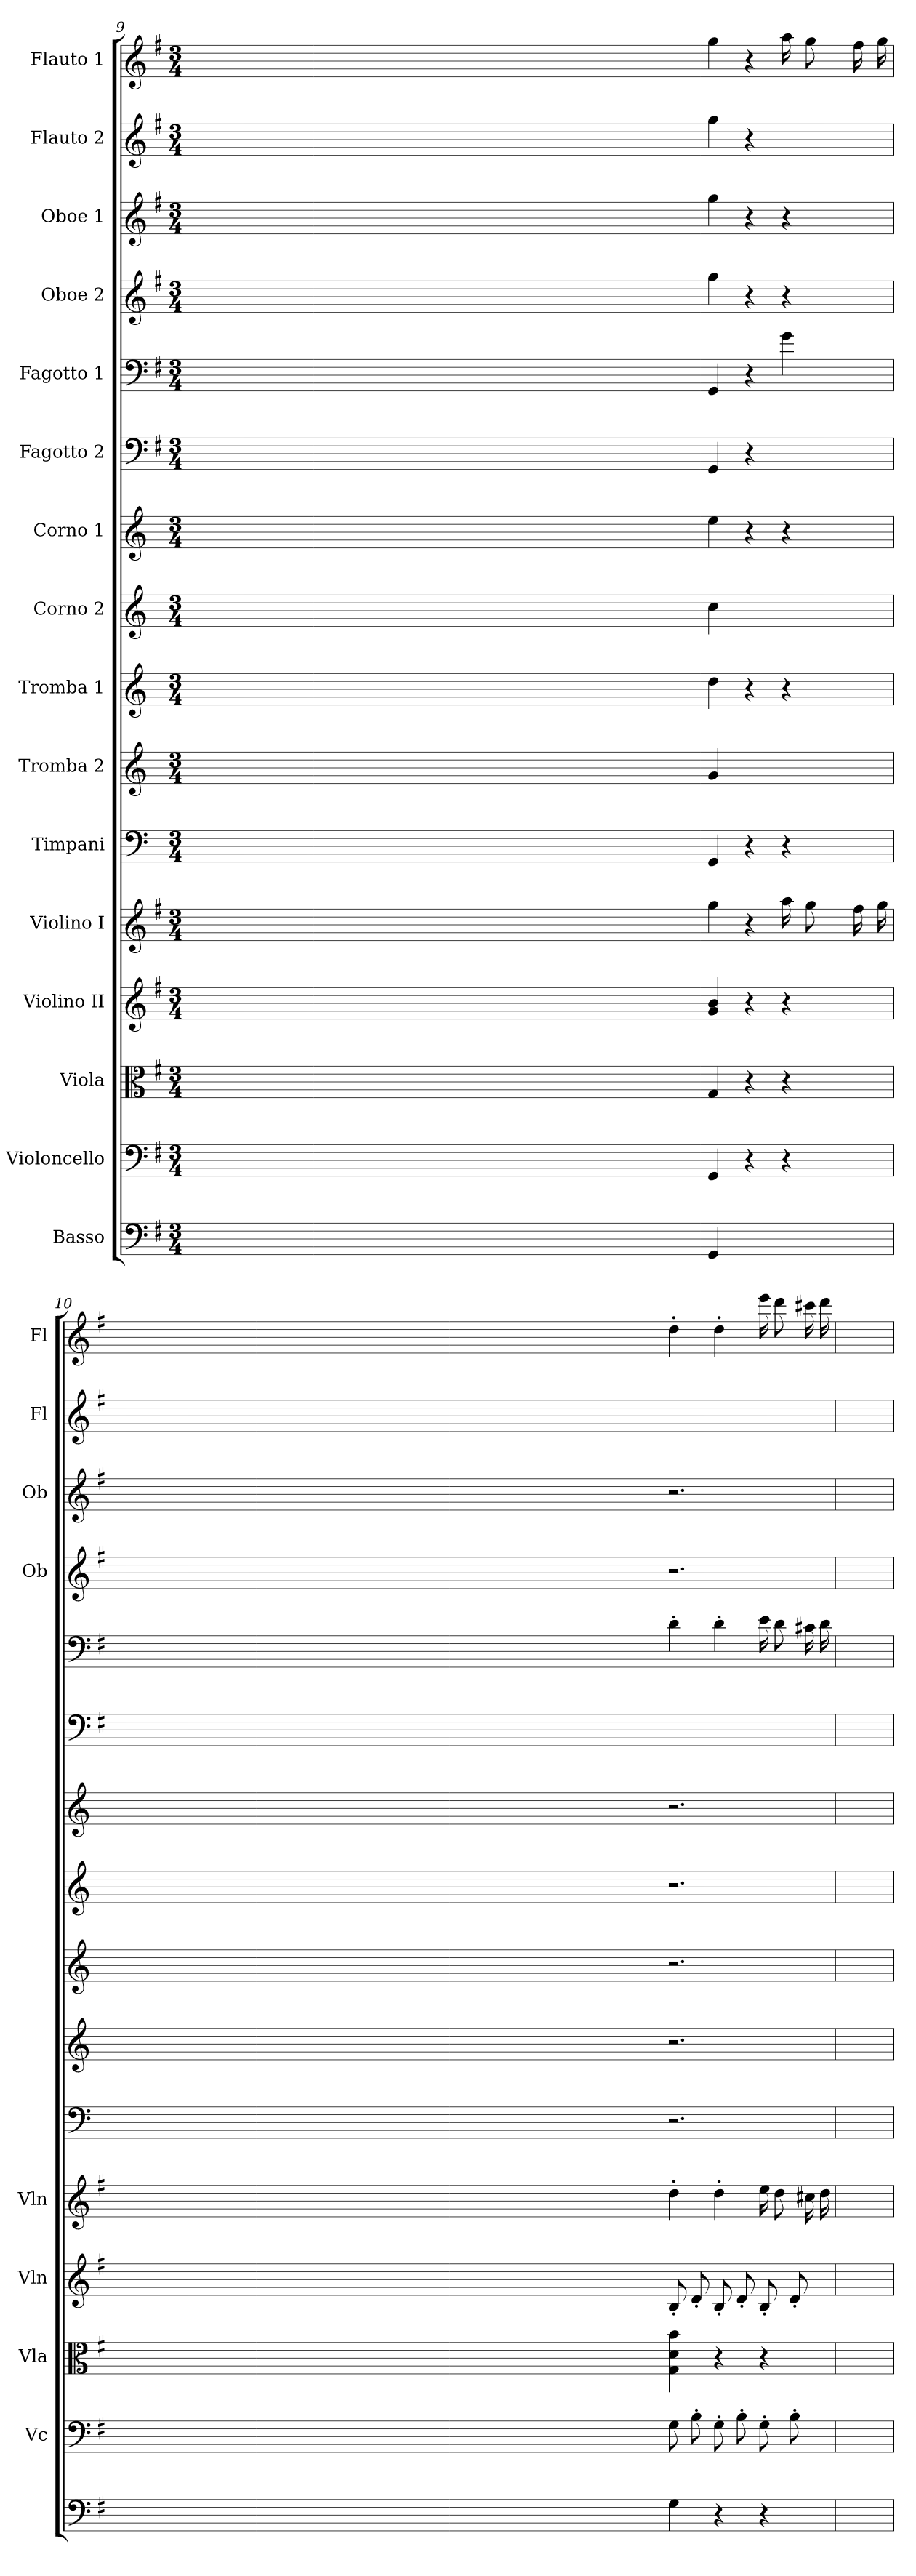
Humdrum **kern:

**kern	**kern	**kern	**kern	**kern	**kern	**kern	**kern	**kern	**kern	**kern	**kern	**kern	**kern	**kern	**kern
*part16	*part15	*part14	*part13	*part12	*part11	*part10	*part9	*part8	*part7	*part6	*part5	*part4	*part3	*part2	*part1
*staff16	*staff15	*staff14	*staff13	*staff12	*staff11	*staff10	*staff9	*staff8	*staff7	*staff6	*staff5	*staff4	*staff3	*staff2	*staff1
*I"Basso	*I"Violoncello	*I"Viola	*I"Violino II	*I"Violino I	*I"Timpani	*I"Tromba 2	*I"Tromba 1	*I"Corno 2	*I"Corno 1	*I"Fagotto 2	*I"Fagotto 1	*I"Oboe 2	*I"Oboe 1	*I"Flauto 2	*I"Flauto 1
*	*I'Vc	*I'Vla	*I'Vln	*I'Vln	*	*	*	*	*	*	*	*I'Ob	*I'Ob	*I'Fl	*I'Fl
*clefF4	*clefF4	*clefC3	*clefG2	*clefG2	*clefF4	*clefG2	*clefG2	*clefG2	*clefG2	*clefF4	*clefF4	*clefG2	*clefG2	*clefG2	*clefG2
*ITrd7c12	*	*	*	*	*	*ITrd1c2	*ITrd1c2	*ITrd3c5	*ITrd3c5	*	*	*	*	*	*
*k[f#]	*k[f#]	*k[f#]	*k[f#]	*k[f#]	*	*	*	*	*	*k[f#]	*k[f#]	*k[f#]	*k[f#]	*k[f#]	*k[f#]
*M3/4	*M3/4	*M3/4	*M3/4	*M3/4	*M3/4	*M3/4	*M3/4	*M3/4	*M3/4	*M3/4	*M3/4	*M3/4	*M3/4	*M3/4	*M3/4
=9	=9	=9	=9	=9	=9	=9	=9	=9	=9	=9	=9	=9	=9	=9	=9
2.ryy	2.ryy	2.ryy	2.ryy	2.ryy	2.ryy	2.ryy	2.ryy	2.ryy	2.ryy	2.ryy	2.ryy	2.ryy	2.ryy	2.ryy	2.ryy
4ryy	4ryy	4ryy	4ryy	4ryy	4ryy	4ryy	4ryy	4ryy	4ryy	4ryy	4ryy	4ryy	4ryy	4ryy	4ryy
1ryy	1ryy	1ryy	1ryy	1ryy	1ryy	1ryy	1ryy	1ryy	1ryy	1ryy	1ryy	1ryy	1ryy	1ryy	1ryy
1ryy	1ryy	1ryy	1ryy	1ryy	1ryy	1ryy	1ryy	1ryy	1ryy	1ryy	1ryy	1ryy	1ryy	1ryy	1ryy
1ryy	1ryy	1ryy	1ryy	1ryy	1ryy	1ryy	1ryy	1ryy	1ryy	1ryy	1ryy	1ryy	1ryy	1ryy	1ryy
1ryy	1ryy	1ryy	1ryy	1ryy	1ryy	1ryy	1ryy	1ryy	1ryy	1ryy	1ryy	1ryy	1ryy	1ryy	1ryy
2.ryy	2.ryy	2.ryy	2.ryy	2.ryy	2.ryy	2.ryy	2.ryy	2.ryy	2.ryy	2.ryy	2.ryy	2.ryy	2.ryy	2.ryy	2.ryy
4GGG	4GG	4G	4g 4b	4gg	4GG	4f	4cc	4g	4b	4GG	4GG	4gg	4gg	4gg	4gg
4ryy	4r	4r	4r	4r	4r	4ryy	4r	4ryy	4r	4r	4r	4r	4r	4r	4r
4ryy	4r	4r	4r	16aa	4r	4ryy	4r	4ryy	4r	48ryy	4g	4r	4r	48ryy	16aa
.	.	.	.	.	.	.	.	.	.	48ryy	.	.	.	48ryy	.
.	.	.	.	.	.	.	.	.	.	48ryy	.	.	.	48ryy	.
.	.	.	.	8gg	.	.	.	.	.	48ryy	.	.	.	48ryy	8gg
.	.	.	.	.	.	.	.	.	.	48ryy	.	.	.	48ryy	.
.	.	.	.	.	.	.	.	.	.	48ryy	.	.	.	48ryy	.
.	.	.	.	.	.	.	.	.	.	48ryy	.	.	.	48ryy	.
.	.	.	.	.	.	.	.	.	.	48ryy	.	.	.	48ryy	.
.	.	.	.	.	.	.	.	.	.	48ryy	.	.	.	48ryy	.
.	.	.	.	16ff#	.	.	.	.	.	48ryy	.	.	.	48ryy	16ff#
.	.	.	.	.	.	.	.	.	.	48ryy	.	.	.	48ryy	.
.	.	.	.	.	.	.	.	.	.	48ryy	.	.	.	48ryy	.
16ryy	16ryy	16ryy	16ryy	16gg	16ryy	16ryy	16ryy	16ryy	16ryy	16ryy	16ryy	16ryy	16ryy	16ryy	16gg
=10	=10	=10	=10	=10	=10	=10	=10	=10	=10	=10	=10	=10	=10	=10	=10
4ryy	4ryy	4ryy	4ryy	4ryy	4ryy	4ryy	4ryy	4ryy	4ryy	4ryy	4ryy	4ryy	4ryy	4ryy	4ryy
2.ryy	2.ryy	2.ryy	2.ryy	2.ryy	2.ryy	2.ryy	2.ryy	2.ryy	2.ryy	2.ryy	2.ryy	2.ryy	2.ryy	2.ryy	2.ryy
1ryy	1ryy	1ryy	1ryy	1ryy	1ryy	1ryy	1ryy	1ryy	1ryy	1ryy	1ryy	1ryy	1ryy	1ryy	1ryy
1ryy	1ryy	1ryy	1ryy	1ryy	1ryy	1ryy	1ryy	1ryy	1ryy	1ryy	1ryy	1ryy	1ryy	1ryy	1ryy
1ryy	1ryy	1ryy	1ryy	1ryy	1ryy	1ryy	1ryy	1ryy	1ryy	1ryy	1ryy	1ryy	1ryy	1ryy	1ryy
1ryy	1ryy	1ryy	1ryy	1ryy	1ryy	1ryy	1ryy	1ryy	1ryy	1ryy	1ryy	1ryy	1ryy	1ryy	1ryy
1ryy	1ryy	1ryy	1ryy	1ryy	1ryy	1ryy	1ryy	1ryy	1ryy	1ryy	1ryy	1ryy	1ryy	1ryy	1ryy
2ryy	2ryy	2ryy	2ryy	2ryy	2ryy	2ryy	2ryy	2ryy	2ryy	2ryy	2ryy	2ryy	2ryy	2ryy	2ryy
4GG	8G	4G 4d 4b	8B'	4dd'	2.r	2.r	2.r	2.r	2.r	2.ryy	4d'	2.r	2.r	2.ryy	4dd'
.	8B'	.	8d'	.	.	.	.	.	.	.	.	.	.	.	.
4r	8G'	4r	8B'	4dd'	.	.	.	.	.	.	4d'	.	.	.	4dd'
.	8B'	.	8d'	.	.	.	.	.	.	.	.	.	.	.	.
4r	8G'	4r	8B'	16ee	.	.	.	.	.	.	16e	.	.	.	16eee
.	.	.	.	8dd	.	.	.	.	.	.	8d	.	.	.	8ddd
.	8B'	.	8d'	.	.	.	.	.	.	.	.	.	.	.	.
.	.	.	.	16cc#X	.	.	.	.	.	.	16c#X	.	.	.	16ccc#X
16ryy	16ryy	16ryy	16ryy	16dd	16ryy	16ryy	16ryy	16ryy	16ryy	16ryy	16d	16ryy	16ryy	16ryy	16ddd
=11	=11	=11	=11	=11	=11	=11	=11	=11	=11	=11	=11	=11	=11	=11	=11
4ryy	4ryy	4ryy	4ryy	4ryy	4ryy	4ryy	4ryy	4ryy	4ryy	4ryy	4ryy	4ryy	4ryy	4ryy	4ryy
=	=	=	=	=	=	=	=	=	=	=	=	=	=	=	=
*-	*-	*-	*-	*-	*-	*-	*-	*-	*-	*-	*-	*-	*-	*-	*-
